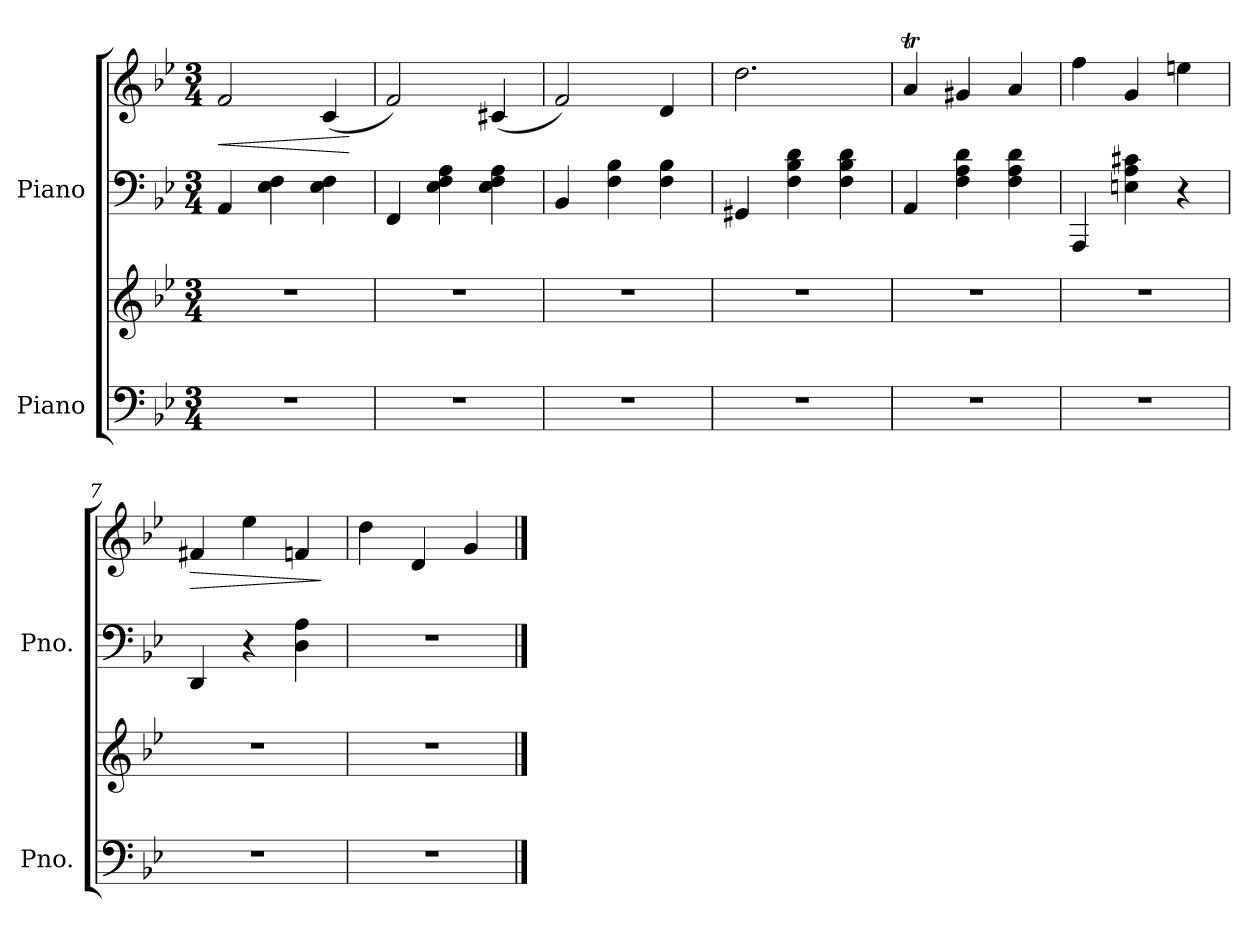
**kern	**kern	**kern	**kern	**dynam
*part2	*part2	*part1	*part1	*part1
*staff4	*staff3	*staff2	*staff1	*staff1/2
*I"Piano	*	*I"Piano	*	*
*I'Pno.	*	*I'Pno.	*	*
*clefF4	*clefG2	*clefF4	*clefG2	*
*k[b-e-]	*k[b-e-]	*k[b-e-]	*k[b-e-]	*
*M3/4	*M3/4	*M3/4	*M3/4	*
*MM260	*MM260	*MM260	*MM260	*
=1	=1	=1	=1	=1
!	!	!	!	!LO:HP:b
2.r	2.r	4AA/	2f/	<
.	.	4E-\ 4F\	.	.
.	.	4E-\ 4F\	(<4c/	.
.	.	.	.	[
=2	=2	=2	=2	=2
2.r	2.r	4FF/	2f/)	.
.	.	4E-\ 4F\ 4A\	.	.
.	.	4E-\ 4F\ 4A\	(<4c#X/	.
=3	=3	=3	=3	=3
2.r	2.r	4BB-/	2f/)	.
.	.	4F\ 4B-\	.	.
.	.	4F\ 4B-\	4d/	.
=4	=4	=4	=4	=4
2.r	2.r	4GG#X/	2.dd\	.
.	.	4F\ 4B-\ 4d\	.	.
.	.	4F\ 4B-\ 4d\	.	.
=5	=5	=5	=5	=5
2.r	2.r	4AA/	4at/	.
.	.	4F\ 4A\ 4d\	4g#X/	.
.	.	4F\ 4A\ 4d\	4a/	.
=6	=6	=6	=6	=6
2.r	2.r	4AAA/	4ff\	.
.	.	4En\ 4A\ 4c#X\	4g/	.
.	.	4r	4een\	.
=7	=7	=7	=7	=7
!	!	!	!	!LO:HP:b
2.r	2.r	4DD/	4f#X/	>
.	.	4r	4ee-\	.
.	.	4D\ 4A\	4fn/	.
.	.	.	.	]
=8	=8	=8	=8	=8
2.r	2.r	2.r	4dd\	.
.	.	.	4d/	.
.	.	.	4g/	.
==	==	==	==	==
*-	*-	*-	*-	*-
